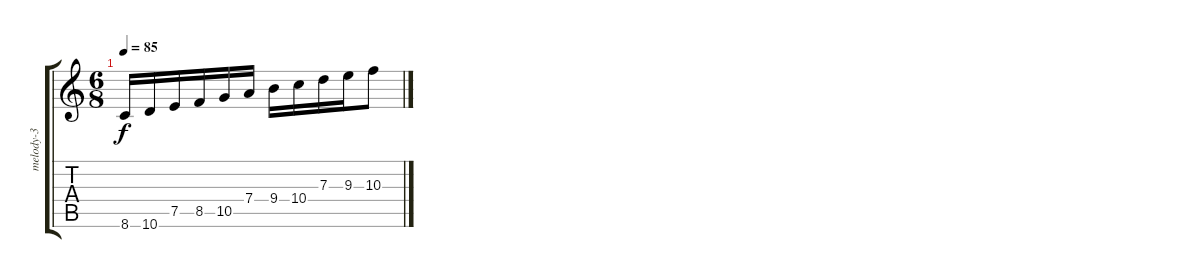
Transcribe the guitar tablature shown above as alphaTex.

\track ("melody-3" "melody-3") {instrument acousticguitarnylon}
\staff {score tabs}
\tuning (E4 B3 G3 D3 A2 E2) {hide}
\ts (6 8)
\tempo 85
\clef g2
\ks c
8.6.16{dy f} 10.6.16 7.5.16 8.5.16 10.5.16 7.4.16 9.4.16 10.4.16 7.3.16 9.3.16 10.3.8
